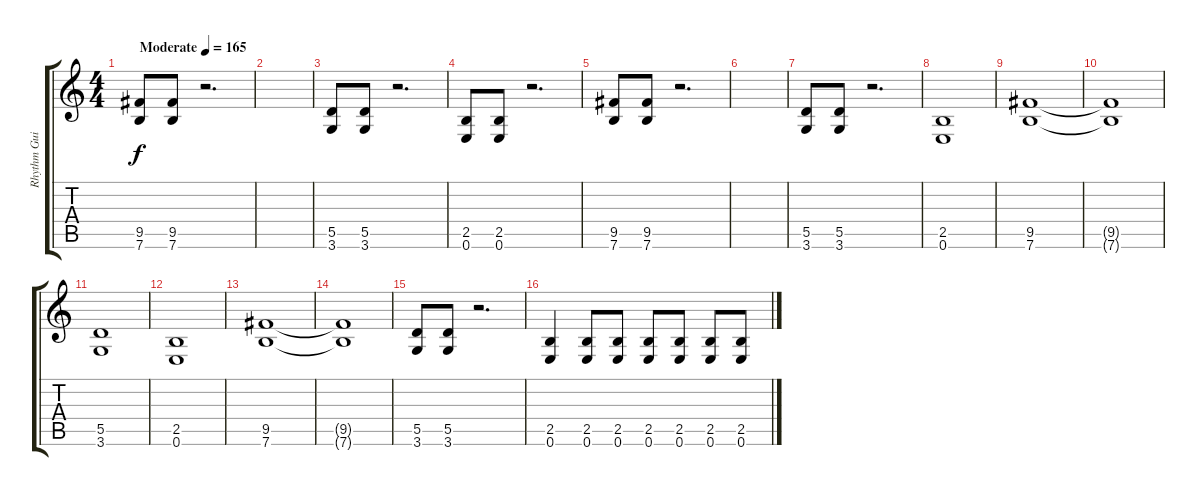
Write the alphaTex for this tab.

\track ("Rhythm Guitar" "Rhythm Gui") {instrument distortionguitar}
\staff {score tabs}
\tuning (E4 B3 G3 D3 A2 E2) {hide}
\ts (4 4)
\tempo (165 "Moderate")
\clef g2
\ks c
(9.5 7.6).8{dy f instrument distortionguitar} (9.5 7.6).8 r.2{d} |
|
(5.5 3.6).8 (5.5 3.6).8 r.2{d} |
(2.5 0.6).8 (2.5 0.6).8 r.2{d} |
(9.5 7.6).8 (9.5 7.6).8 r.2{d} |
|
(5.5 3.6).8 (5.5 3.6).8 r.2{d} |
(2.5 0.6).1 |
(9.5 7.6).1 |
(9.5{t} 7.6{t}).1 |
(5.5 3.6).1 |
(2.5 0.6).1 |
(9.5 7.6).1 |
(9.5{t} 7.6{t}).1 |
(5.5 3.6).8 (5.5 3.6).8 r.2{d} |
(2.5 0.6).4 (2.5 0.6).8 (2.5 0.6).8 (2.5 0.6).8 (2.5 0.6).8 (2.5 0.6).8 (2.5 0.6).8
